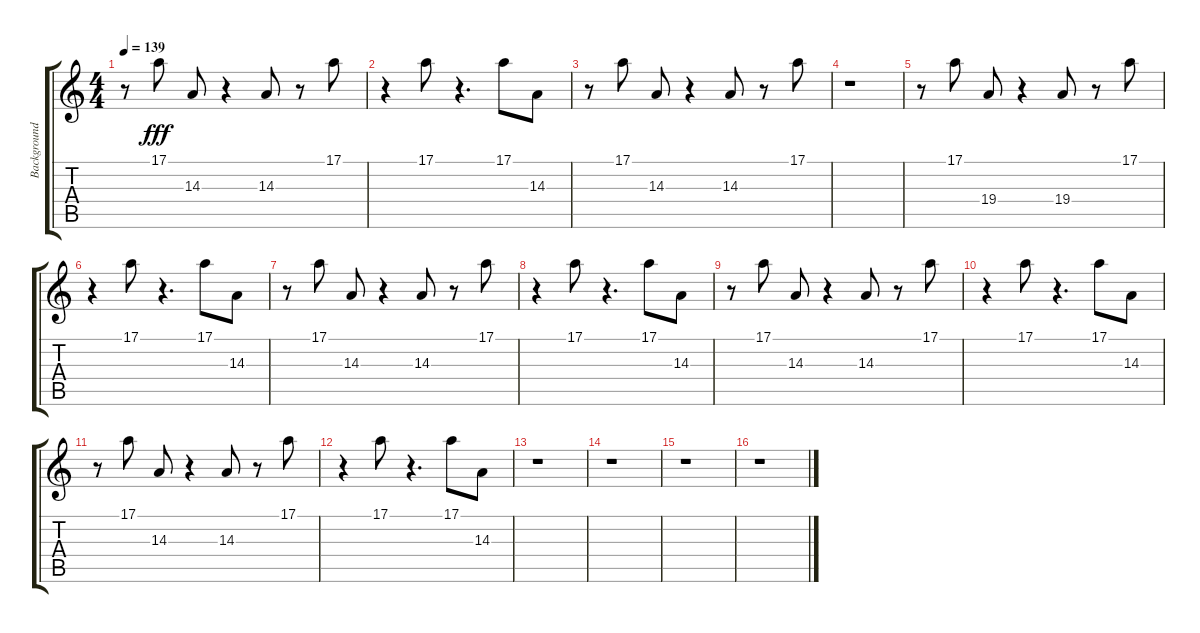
\track ("Background 2" "Background") {instrument birdtweet}
\staff {score tabs}
\tuning (E4 B3 G3 D3 A2 E2) {hide}
\ts (4 4)
\tempo 139
\clef g2
\ks c
r.8{dy fff} 17.1.8{balance 0} 14.3.8{balance 4} r.4 14.3.8 r.8 17.1.8{balance 8} |
r.4 17.1.8 r.4{d} 17.1.8 14.3.8 |
r.8 17.1.8{balance 0} 14.3.8{balance 4} r.4 14.3.8 r.8 17.1.8{balance 8} |
r.1 |
r.8 17.1.8{balance 0} 19.4.8{balance 4} r.4 19.4.8 r.8 17.1.8{balance 8} |
r.4 17.1.8 r.4{d} 17.1.8 14.3.8 |
r.8 17.1.8{balance 0} 14.3.8{balance 4} r.4 14.3.8 r.8 17.1.8{balance 8} |
r.4 17.1.8 r.4{d} 17.1.8 14.3.8 |
r.8 17.1.8{balance 0} 14.3.8{balance 4} r.4 14.3.8 r.8 17.1.8{balance 8} |
r.4 17.1.8 r.4{d} 17.1.8 14.3.8 |
r.8 17.1.8{balance 0} 14.3.8{balance 4} r.4 14.3.8 r.8 17.1.8{balance 8} |
r.4 17.1.8 r.4{d} 17.1.8 14.3.8 |
r.1 |
r.1 |
r.1 |
r.1
